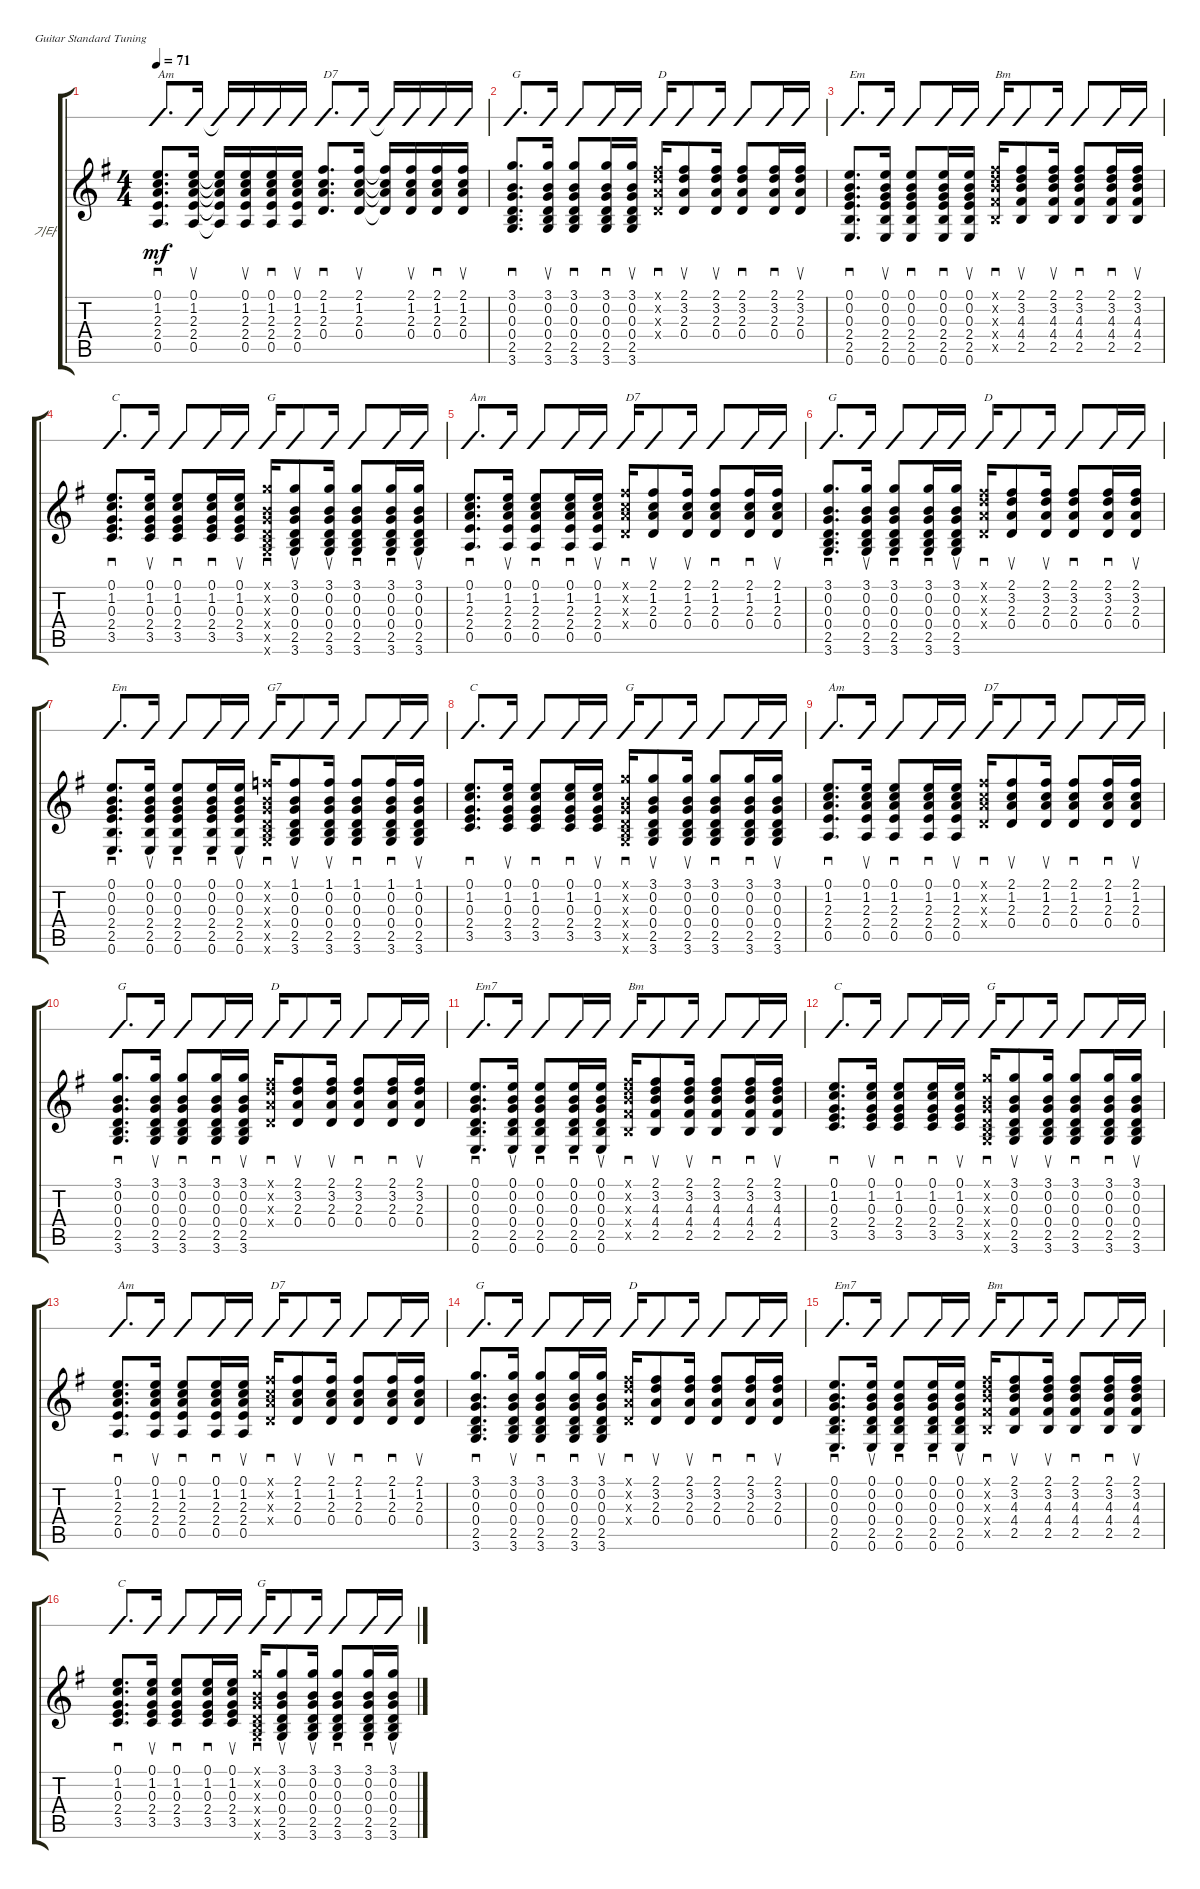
\defaultSystemsLayout 4
\bracketExtendMode groupsimilarinstruments
\firstSystemTrackNameOrientation horizontal
\otherSystemsTrackNameOrientation horizontal
\track ("기타" "기타") {instrument acousticguitarsteel}
\staff {score tabs slash}
\tuning (E4 B3 G3 D3 A2 E2)
\ts (4 4)
\tempo 71
\clef g2
\ks g
(0.5 2.4 2.3 1.2 0.1).8{d sd txt "Am" dy mf} (0.5 2.4 2.3 1.2 0.1).16{su} (0.5{t} 2.4{t} 2.3{t} 1.2{t} 0.1{t}).16 (0.5 2.4 2.3 1.2 0.1).16{su} (0.5 2.4 2.3 1.2 0.1).16{sd} (0.5 2.4 2.3 1.2 0.1).16{su} (0.4 2.3 1.2 2.1).8{d sd txt "D7"} (0.4 2.3 1.2 2.1).16{su} (0.4{t} 2.3{t} 1.2{t} 2.1{t}).16 (0.4 2.3 1.2 2.1).16{su} (0.4 2.3 1.2 2.1).16{sd} (0.4 2.3 1.2 2.1).16{su} |
(3.6 2.5 0.4 0.3 0.2 3.1).8{d sd txt "G"} (3.6 2.5 0.4 0.3 0.2 3.1).16{su} (3.6 2.5 0.4 0.3 0.2 3.1).8{sd} (3.6 2.5 0.4 0.3 0.2 3.1).16{sd} (3.6 2.5 0.4 0.3 0.2 3.1).16{su} (0.4{x} 2.3{x} 3.2{x} 2.1{x}).16{sd txt "D"} (0.4 2.3 3.2 2.1).8{su} (0.4 2.3 3.2 2.1).16{su} (0.4 2.3 3.2 2.1).8{sd} (0.4 2.3 3.2 2.1).16{sd} (0.4 2.3 3.2 2.1).16{su} |
(0.6 2.5 2.4 0.3 0.2 0.1).8{d sd txt "Em"} (0.6 2.5 2.4 0.3 0.2 0.1).16{su} (0.6 2.5 2.4 0.3 0.2 0.1).8{sd} (0.6 2.5 2.4 0.3 0.2 0.1).16{sd} (0.6 2.5 2.4 0.3 0.2 0.1).16{su} (2.5{x} 4.4{x} 4.3{x} 3.2{x} 2.1{x}).16{sd txt "Bm"} (2.5 4.4 4.3 3.2 2.1).8{su} (2.5 4.4 4.3 3.2 2.1).16{su} (2.5 4.4 4.3 3.2 2.1).8{sd} (2.5 4.4 4.3 3.2 2.1).16{sd} (2.5 4.4 4.3 3.2 2.1).16{su} |
(3.5 2.4 0.3 1.2 0.1).8{d sd txt "C"} (3.5 2.4 0.3 1.2 0.1).16{su} (3.5 2.4 0.3 1.2 0.1).8{sd} (3.5 2.4 0.3 1.2 0.1).16{sd} (3.5 2.4 0.3 1.2 0.1).16{su} (3.6{x} 2.5{x} 0.4{x} 0.3{x} 0.2{x} 3.1{x}).16{sd txt "G"} (3.6 2.5 0.4 0.3 0.2 3.1).8{su} (3.6 2.5 0.4 0.3 0.2 3.1).16{su} (3.6 2.5 0.4 0.3 0.2 3.1).8{sd} (3.6 2.5 0.4 0.3 0.2 3.1).16{sd} (3.6 2.5 0.4 0.3 0.2 3.1).16{su} |
(0.5 2.4 2.3 1.2 0.1).8{d sd txt "Am"} (0.5 2.4 2.3 1.2 0.1).16{su} (0.5 2.4 2.3 1.2 0.1).8{sd} (0.5 2.4 2.3 1.2 0.1).16{sd} (0.5 2.4 2.3 1.2 0.1).16{su} (0.4{x} 2.3{x} 1.2{x} 2.1{x}).16{sd txt "D7"} (0.4 2.3 1.2 2.1).8{su} (0.4 2.3 1.2 2.1).16{su} (0.4 2.3 1.2 2.1).8{sd} (0.4 2.3 1.2 2.1).16{sd} (0.4 2.3 1.2 2.1).16{su} |
(3.6 2.5 0.4 0.3 0.2 3.1).8{d sd txt "G"} (3.6 2.5 0.4 0.3 0.2 3.1).16{su} (3.6 2.5 0.4 0.3 0.2 3.1).8{sd} (3.6 2.5 0.4 0.3 0.2 3.1).16{sd} (3.6 2.5 0.4 0.3 0.2 3.1).16{su} (0.4{x} 2.3{x} 3.2{x} 2.1{x}).16{sd txt "D"} (0.4 2.3 3.2 2.1).8{su} (0.4 2.3 3.2 2.1).16{su} (0.4 2.3 3.2 2.1).8{sd} (0.4 2.3 3.2 2.1).16{sd} (0.4 2.3 3.2 2.1).16{su} |
(0.6 2.5 2.4 0.3 0.2 0.1).8{d sd txt "Em"} (0.6 2.5 2.4 0.3 0.2 0.1).16{su} (0.6 2.5 2.4 0.3 0.2 0.1).8{sd} (0.6 2.5 2.4 0.3 0.2 0.1).16{sd} (0.6 2.5 2.4 0.3 0.2 0.1).16{su} (3.6{x} 2.5{x} 0.4{x} 0.3{x} 0.2{x} 1.1{x}).16{sd txt "G7"} (3.6 2.5 0.4 0.3 0.2 1.1).8{su} (3.6 2.5 0.4 0.3 0.2 1.1).16{su} (3.6 2.5 0.4 0.3 0.2 1.1).8{sd} (3.6 2.5 0.4 0.3 0.2 1.1).16{sd} (3.6 2.5 0.4 0.3 0.2 1.1).16{su} |
(3.5 2.4 0.3 1.2 0.1).8{d sd txt "C"} (3.5 2.4 0.3 1.2 0.1).16{su} (3.5 2.4 0.3 1.2 0.1).8{sd} (3.5 2.4 0.3 1.2 0.1).16{sd} (3.5 2.4 0.3 1.2 0.1).16{su} (3.6{x} 2.5{x} 0.4{x} 0.3{x} 0.2{x} 3.1{x}).16{sd txt "G"} (3.6 2.5 0.4 0.3 0.2 3.1).8{su} (3.6 2.5 0.4 0.3 0.2 3.1).16{su} (3.6 2.5 0.4 0.3 0.2 3.1).8{sd} (3.6 2.5 0.4 0.3 0.2 3.1).16{sd} (3.6 2.5 0.4 0.3 0.2 3.1).16{su} |
(0.5 2.4 2.3 1.2 0.1).8{d sd txt "Am"} (0.5 2.4 2.3 1.2 0.1).16{su} (0.5 2.4 2.3 1.2 0.1).8{sd} (0.5 2.4 2.3 1.2 0.1).16{sd} (0.5 2.4 2.3 1.2 0.1).16{su} (0.4{x} 2.3{x} 1.2{x} 2.1{x}).16{sd txt "D7"} (0.4 2.3 1.2 2.1).8{su} (0.4 2.3 1.2 2.1).16{su} (0.4 2.3 1.2 2.1).8{sd} (0.4 2.3 1.2 2.1).16{sd} (0.4 2.3 1.2 2.1).16{su} |
(3.6 2.5 0.4 0.3 0.2 3.1).8{d sd txt "G"} (3.6 2.5 0.4 0.3 0.2 3.1).16{su} (3.6 2.5 0.4 0.3 0.2 3.1).8{sd} (3.6 2.5 0.4 0.3 0.2 3.1).16{sd} (3.6 2.5 0.4 0.3 0.2 3.1).16{su} (0.4{x} 2.3{x} 3.2{x} 2.1{x}).16{sd txt "D"} (0.4 2.3 3.2 2.1).8{su} (0.4 2.3 3.2 2.1).16{su} (0.4 2.3 3.2 2.1).8{sd} (0.4 2.3 3.2 2.1).16{sd} (0.4 2.3 3.2 2.1).16{su} |
(0.6 2.5 0.4 0.3 0.2 0.1).8{d sd txt "Em7"} (0.6 2.5 0.4 0.3 0.2 0.1).16{su} (0.6 2.5 0.4 0.3 0.2 0.1).8{sd} (0.6 2.5 0.4 0.3 0.2 0.1).16{sd} (0.6 2.5 0.4 0.3 0.2 0.1).16{su} (2.5{x} 4.4{x} 4.3{x} 3.2{x} 2.1{x}).16{sd txt "Bm"} (2.5 4.4 4.3 3.2 2.1).8{su} (2.5 4.4 4.3 3.2 2.1).16{su} (2.5 4.4 4.3 3.2 2.1).8{sd} (2.5 4.4 4.3 3.2 2.1).16{sd} (2.5 4.4 4.3 3.2 2.1).16{su} |
(3.5 2.4 0.3 1.2 0.1).8{d sd txt "C"} (3.5 2.4 0.3 1.2 0.1).16{su} (3.5 2.4 0.3 1.2 0.1).8{sd} (3.5 2.4 0.3 1.2 0.1).16{sd} (3.5 2.4 0.3 1.2 0.1).16{su} (3.6{x} 2.5{x} 0.4{x} 0.3{x} 0.2{x} 3.1{x}).16{sd txt "G"} (3.6 2.5 0.4 0.3 0.2 3.1).8{su} (3.6 2.5 0.4 0.3 0.2 3.1).16{su} (3.6 2.5 0.4 0.3 0.2 3.1).8{sd} (3.6 2.5 0.4 0.3 0.2 3.1).16{sd} (3.6 2.5 0.4 0.3 0.2 3.1).16{su} |
(0.5 2.4 2.3 1.2 0.1).8{d sd txt "Am"} (0.5 2.4 2.3 1.2 0.1).16{su} (0.5 2.4 2.3 1.2 0.1).8{sd} (0.5 2.4 2.3 1.2 0.1).16{sd} (0.5 2.4 2.3 1.2 0.1).16{su} (0.4{x} 2.3{x} 1.2{x} 2.1{x}).16{sd txt "D7"} (0.4 2.3 1.2 2.1).8{su} (0.4 2.3 1.2 2.1).16{su} (0.4 2.3 1.2 2.1).8{sd} (0.4 2.3 1.2 2.1).16{sd} (0.4 2.3 1.2 2.1).16{su} |
(3.6 2.5 0.4 0.3 0.2 3.1).8{d sd txt "G"} (3.6 2.5 0.4 0.3 0.2 3.1).16{su} (3.6 2.5 0.4 0.3 0.2 3.1).8{sd} (3.6 2.5 0.4 0.3 0.2 3.1).16{sd} (3.6 2.5 0.4 0.3 0.2 3.1).16{su} (0.4{x} 2.3{x} 3.2{x} 2.1{x}).16{sd txt "D"} (0.4 2.3 3.2 2.1).8{su} (0.4 2.3 3.2 2.1).16{su} (0.4 2.3 3.2 2.1).8{sd} (0.4 2.3 3.2 2.1).16{sd} (0.4 2.3 3.2 2.1).16{su} |
(0.6 2.5 0.4 0.3 0.2 0.1).8{d sd txt "Em7"} (0.6 2.5 0.4 0.3 0.2 0.1).16{su} (0.6 2.5 0.4 0.3 0.2 0.1).8{sd} (0.6 2.5 0.4 0.3 0.2 0.1).16{sd} (0.6 2.5 0.4 0.3 0.2 0.1).16{su} (2.5{x} 4.4{x} 4.3{x} 3.2{x} 2.1{x}).16{sd txt "Bm"} (2.5 4.4 4.3 3.2 2.1).8{su} (2.5 4.4 4.3 3.2 2.1).16{su} (2.5 4.4 4.3 3.2 2.1).8{sd} (2.5 4.4 4.3 3.2 2.1).16{sd} (2.5 4.4 4.3 3.2 2.1).16{su} |
(3.5 2.4 0.3 1.2 0.1).8{d sd txt "C"} (3.5 2.4 0.3 1.2 0.1).16{su} (3.5 2.4 0.3 1.2 0.1).8{sd} (3.5 2.4 0.3 1.2 0.1).16{sd} (3.5 2.4 0.3 1.2 0.1).16{su} (3.6{x} 2.5{x} 0.4{x} 0.3{x} 0.2{x} 3.1{x}).16{sd txt "G"} (3.6 2.5 0.4 0.3 0.2 3.1).8{su} (3.6 2.5 0.4 0.3 0.2 3.1).16{su} (3.6 2.5 0.4 0.3 0.2 3.1).8{sd} (3.6 2.5 0.4 0.3 0.2 3.1).16{sd} (3.6 2.5 0.4 0.3 0.2 3.1).16{su}
